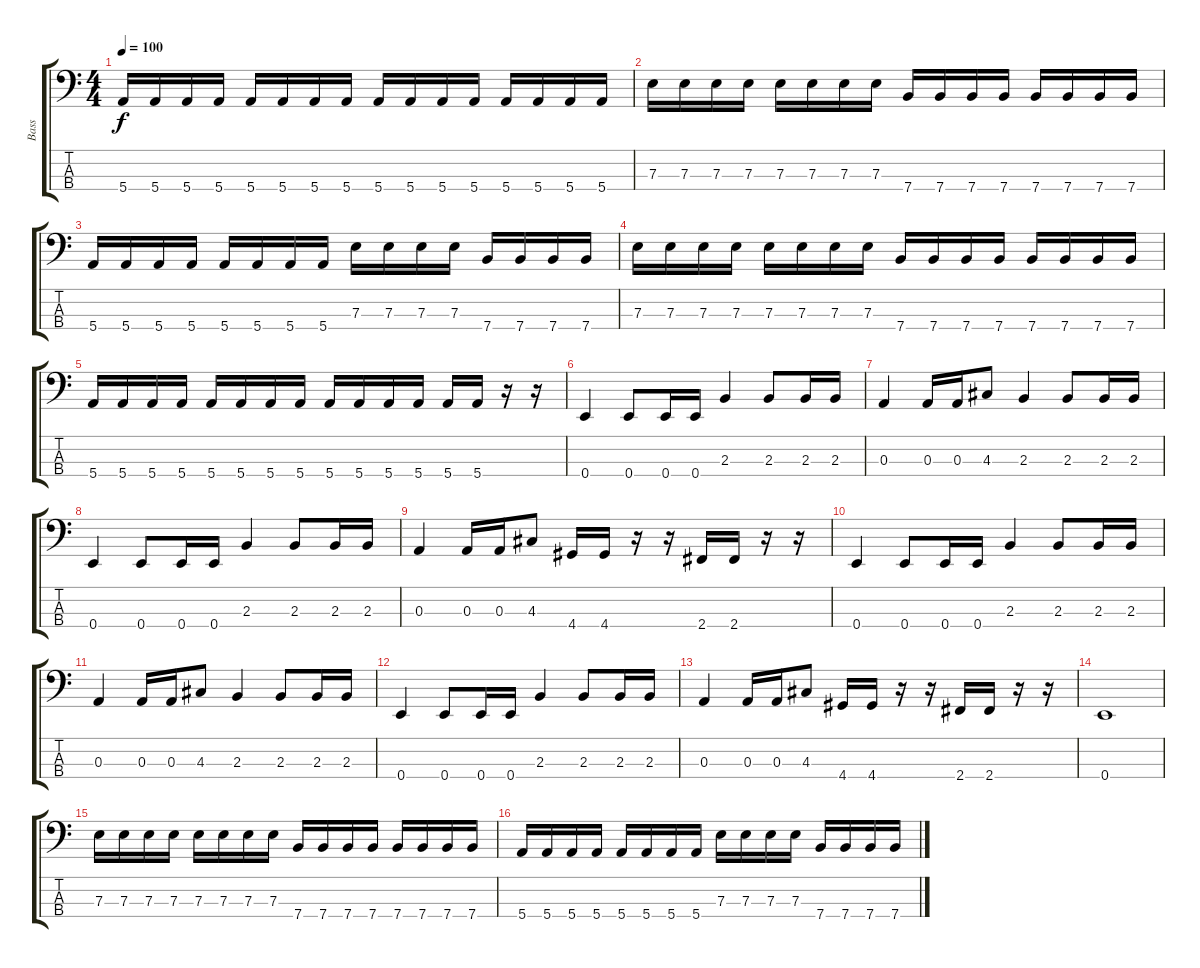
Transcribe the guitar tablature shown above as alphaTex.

\track ("Bass" "Bass") {instrument electricbasspick}
\staff {score tabs}
\tuning (G2 D2 A1 E1) {hide}
\ts (4 4)
\tempo 100
\clef f4
\ks c
5.4.16{dy f} 5.4.16 5.4.16 5.4.16 5.4.16 5.4.16 5.4.16 5.4.16 5.4.16 5.4.16 5.4.16 5.4.16 5.4.16 5.4.16 5.4.16 5.4.16 |
7.3.16 7.3.16 7.3.16 7.3.16 7.3.16 7.3.16 7.3.16 7.3.16 7.4.16 7.4.16 7.4.16 7.4.16 7.4.16 7.4.16 7.4.16 7.4.16 |
5.4.16 5.4.16 5.4.16 5.4.16 5.4.16 5.4.16 5.4.16 5.4.16 7.3.16 7.3.16 7.3.16 7.3.16 7.4.16 7.4.16 7.4.16 7.4.16 |
7.3.16 7.3.16 7.3.16 7.3.16 7.3.16 7.3.16 7.3.16 7.3.16 7.4.16 7.4.16 7.4.16 7.4.16 7.4.16 7.4.16 7.4.16 7.4.16 |
5.4.16 5.4.16 5.4.16 5.4.16 5.4.16 5.4.16 5.4.16 5.4.16 5.4.16 5.4.16 5.4.16 5.4.16 5.4.16 5.4.16 r.16 r.16 |
0.4.4 0.4.8 0.4.16 0.4.16 2.3.4 2.3.8 2.3.16 2.3.16 |
0.3.4 0.3.16 0.3.16 4.3.8 2.3.4 2.3.8 2.3.16 2.3.16 |
0.4.4 0.4.8 0.4.16 0.4.16 2.3.4 2.3.8 2.3.16 2.3.16 |
0.3.4 0.3.16 0.3.16 4.3.8 4.4.16 4.4.16 r.16 r.16 2.4.16 2.4.16 r.16 r.16 |
0.4.4 0.4.8 0.4.16 0.4.16 2.3.4 2.3.8 2.3.16 2.3.16 |
0.3.4 0.3.16 0.3.16 4.3.8 2.3.4 2.3.8 2.3.16 2.3.16 |
0.4.4 0.4.8 0.4.16 0.4.16 2.3.4 2.3.8 2.3.16 2.3.16 |
0.3.4 0.3.16 0.3.16 4.3.8 4.4.16 4.4.16 r.16 r.16 2.4.16 2.4.16 r.16 r.16 |
0.4.1 |
7.3.16 7.3.16 7.3.16 7.3.16 7.3.16 7.3.16 7.3.16 7.3.16 7.4.16 7.4.16 7.4.16 7.4.16 7.4.16 7.4.16 7.4.16 7.4.16 |
5.4.16 5.4.16 5.4.16 5.4.16 5.4.16 5.4.16 5.4.16 5.4.16 7.3.16 7.3.16 7.3.16 7.3.16 7.4.16 7.4.16 7.4.16 7.4.16
